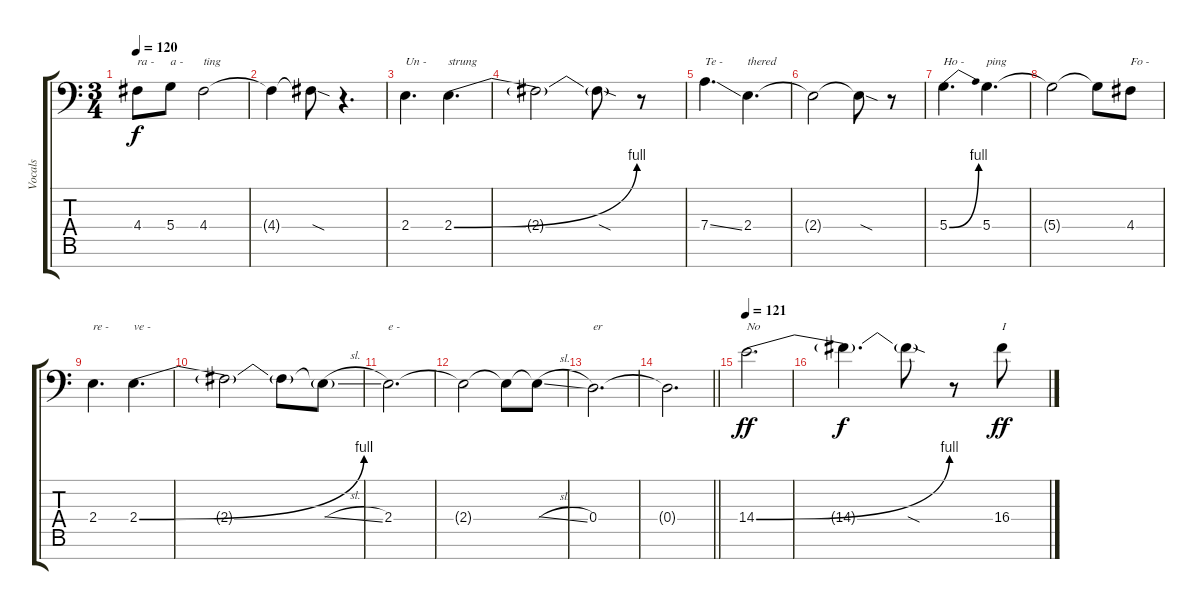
\track ("Vocals" "Vocals") {instrument bassoon}
\staff {score tabs}
\tuning (D4 A3 E3 D3 A2 E2 A1) {hide}
\ts (3 4)
\tempo 120
\clef f4
\ks c
4.4.8{txt "ra - " dy f} 5.4.8{txt "a - "} 4.4.2{txt "ting"} |
4.4{t}.4 4.4{sod t}.8 r.4{d} |
2.4.4{d txt "Un - "} 2.4{be (bend 0 0 60 4)}.4{d txt "strung"} |
2.4{t}.2 2.4{sod t}.8 r.8 |
7.4{ss}.4{d txt "Te - "} 2.4.4{d txt "thered"} |
2.4{t}.2 2.4{sod t}.8 r.8 |
5.4{be (bend 0 0 60 4)}.4{d txt "Ho - "} 5.4.4{d txt "ping"} |
5.4{t}.2 5.4{t}.8 4.4.8{txt "Fo - "} |
2.4.4{d txt "re - "} 2.4{be (bend 0 0 60 4)}.4{d txt "ve -  "} |
2.4{t}.2 2.4{t}.8 2.4{sl t}.8 |
2.4.2{d txt "e - "} |
2.4{t}.2 2.4{t}.8 2.4{sl t}.8 |
0.4.2{d txt "er"} |
\barLineRight lightlight
0.4{t}.2{d} |
\section ("" "")
\tempo 121
14.4{be (bend 0 0 60 4)}.2{d txt "No" dy ff} |
14.4{t}.4{d dy f} 14.4{sod t}.8 r.8 16.4.8{txt "I" dy ff}
